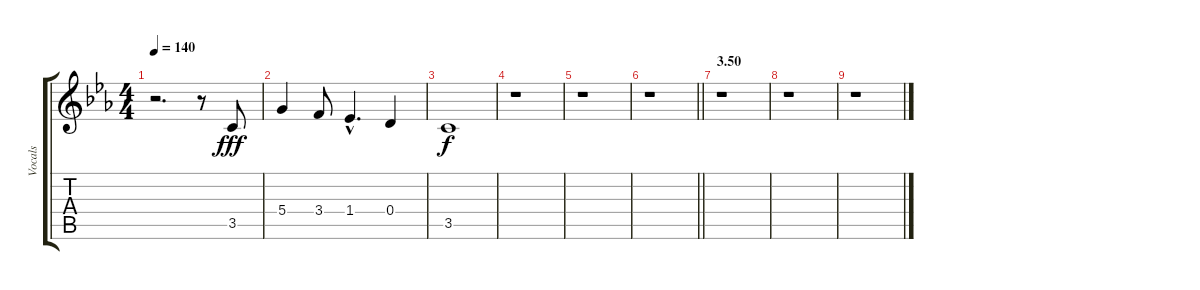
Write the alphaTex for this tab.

\track ("Vocals" "Vocals") {instrument overdrivenguitar}
\staff {score tabs}
\tuning (E4 B3 G3 D3 A2 E2) {hide}
\ts (4 4)
\tempo 140
\clef g2
\ks cminor
r.2{d dy f} r.8 3.5.8{dy fff} |
5.4.4 3.4.8 1.4{hac}.4{d} 0.4.4 |
3.5.1{dy f} |
r.1 |
r.1 |
\barLineRight lightlight
r.1 |
\section ("" "3.50")
r.1 |
r.1 |
r.1
